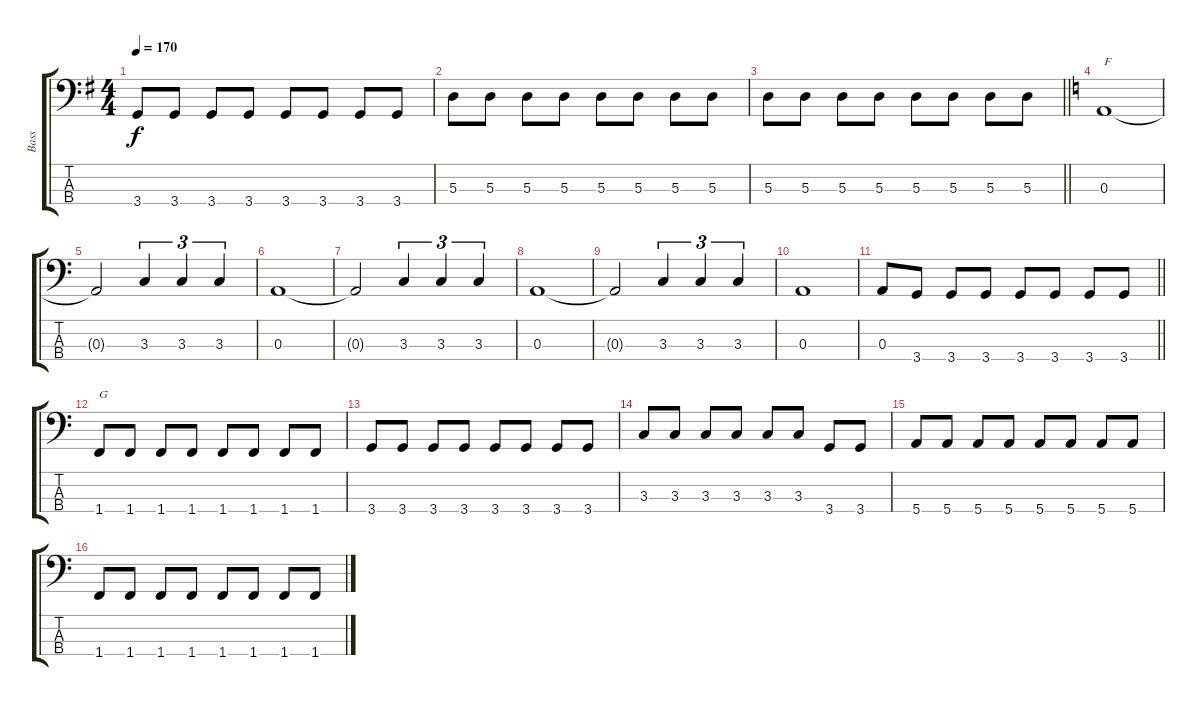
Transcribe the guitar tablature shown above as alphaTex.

\track ("Bass" "Bass") {instrument electricbasspick}
\staff {score tabs}
\tuning (G2 D2 A1 E1) {hide}
\ts (4 4)
\tempo 170
\clef f4
\ks g
3.4.8{dy f} 3.4.8 3.4.8 3.4.8 3.4.8 3.4.8 3.4.8 3.4.8 |
5.3.8 5.3.8 5.3.8 5.3.8 5.3.8 5.3.8 5.3.8 5.3.8 |
\barLineRight lightlight
5.3.8 5.3.8 5.3.8 5.3.8 5.3.8 5.3.8 5.3.8 5.3.8 |
\ks c
0.3.1{txt "F"} |
0.3{t}.2 3.3.4{tu (3 2)} 3.3.4{tu (3 2)} 3.3.4{tu (3 2)} |
0.3.1 |
0.3{t}.2 3.3.4{tu (3 2)} 3.3.4{tu (3 2)} 3.3.4{tu (3 2)} |
0.3.1 |
0.3{t}.2 3.3.4{tu (3 2)} 3.3.4{tu (3 2)} 3.3.4{tu (3 2)} |
0.3.1 |
\barLineRight lightlight
0.3.8 3.4.8 3.4.8 3.4.8 3.4.8 3.4.8 3.4.8 3.4.8 |
1.4.8{txt "G"} 1.4.8 1.4.8 1.4.8 1.4.8 1.4.8 1.4.8 1.4.8 |
3.4.8 3.4.8 3.4.8 3.4.8 3.4.8 3.4.8 3.4.8 3.4.8 |
3.3.8 3.3.8 3.3.8 3.3.8 3.3.8 3.3.8 3.4.8 3.4.8 |
5.4.8 5.4.8 5.4.8 5.4.8 5.4.8 5.4.8 5.4.8 5.4.8 |
1.4.8 1.4.8 1.4.8 1.4.8 1.4.8 1.4.8 1.4.8 1.4.8
